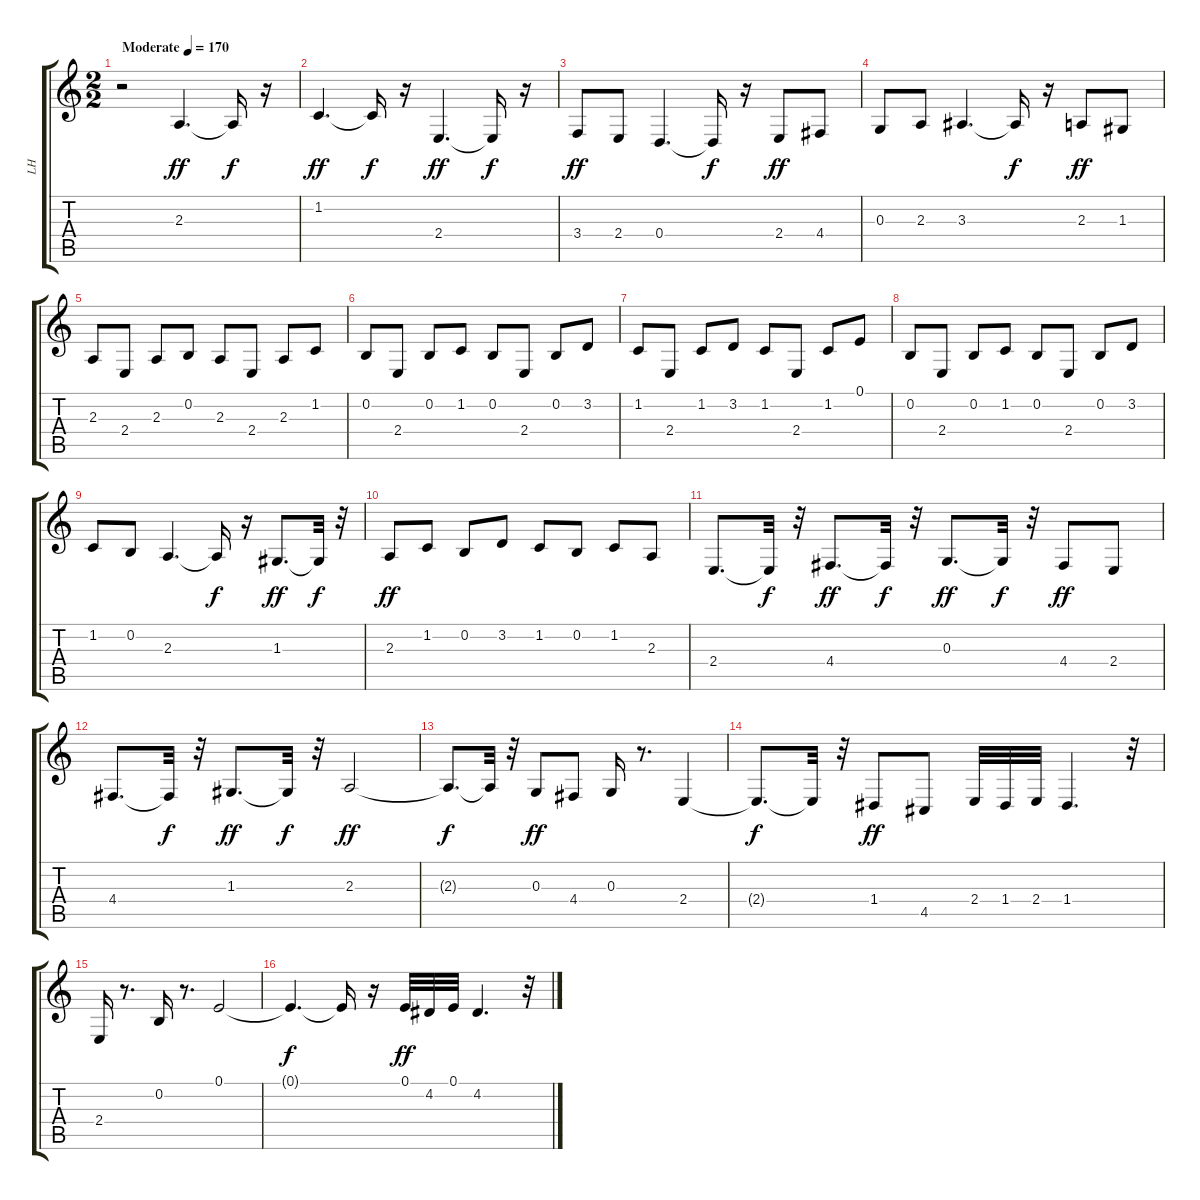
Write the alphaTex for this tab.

\track ("LH" "LH") {instrument harpsichord}
\staff {score tabs}
\tuning (E4 B3 G3 D3 A2 E2) {hide}
\ts (2 2)
\tempo (170 "Moderate")
\clef g2
\ks c
r.2{dy ff instrument harpsichord} 2.3.4{d} 2.3{t}.16{dy f} r.16 |
1.2.4{d dy ff} 1.2{t}.16{dy f} r.16 2.4.4{d dy ff} 2.4{t}.16{dy f} r.16 |
3.4.8{dy ff} 2.4.8 0.4.4{d} 0.4{t}.16{dy f} r.16 2.4.8{dy ff} 4.4.8 |
0.3.8 2.3.8 3.3.4{d} 3.3{t}.16{dy f} r.16 2.3.8{dy ff} 1.3.8 |
2.3.8 2.4.8 2.3.8 0.2.8 2.3.8 2.4.8 2.3.8 1.2.8 |
0.2.8 2.4.8 0.2.8 1.2.8 0.2.8 2.4.8 0.2.8 3.2.8 |
1.2.8 2.4.8 1.2.8 3.2.8 1.2.8 2.4.8 1.2.8 0.1.8 |
0.2.8 2.4.8 0.2.8 1.2.8 0.2.8 2.4.8 0.2.8 3.2.8 |
1.2.8 0.2.8 2.3.4{d} 2.3{t}.16{dy f} r.16 1.3.8{d dy ff} 1.3{t}.32{dy f} r.32 |
2.3.8{dy ff} 1.2.8 0.2.8 3.2.8 1.2.8 0.2.8 1.2.8 2.3.8 |
2.4.8{d} 2.4{t}.32{dy f} r.32 4.4.8{d dy ff} 4.4{t}.32{dy f} r.32 0.3.8{d dy ff} 0.3{t}.32{dy f} r.32 4.4.8{dy ff} 2.4.8 |
4.4.8{d} 4.4{t}.32{dy f} r.32 1.3.8{d dy ff} 1.3{t}.32{dy f} r.32 2.3.2{dy ff} |
2.3{t}.8{d dy f} 2.3{t}.32 r.32 0.3.8{dy ff} 4.4.8 0.3.16 r.8{d} 2.4.4 |
2.4{t}.8{d dy f} 2.4{t}.32 r.32 1.4.8{dy ff} 4.5.8 2.4.32 1.4.32 2.4.32 1.4.4{d} r.32 |
2.4.16 r.8{d} 0.2.16 r.8{d} 0.1.2 |
0.1{t}.4{d dy f} 0.1{t}.16 r.16 0.1.32{dy ff} 4.2.32 0.1.32 4.2.4{d} r.32
